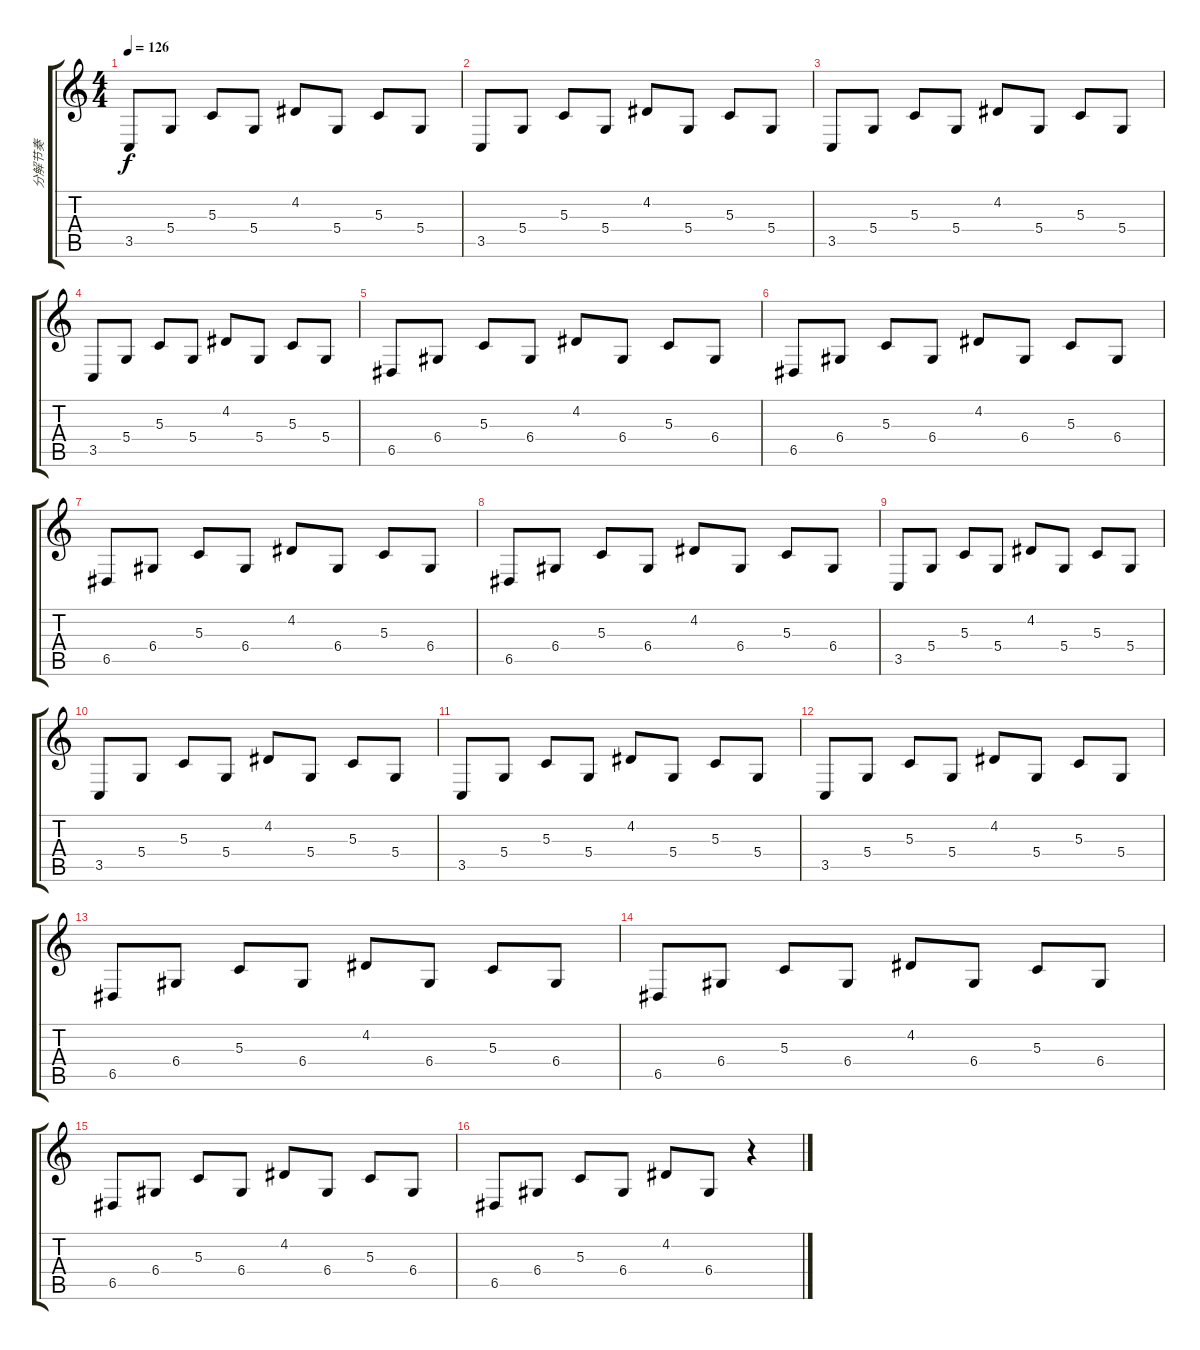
\track ("分解节奏" "分解节奏") {instrument tremolostrings}
\staff {score tabs}
\tuning (E4 B3 G3 D3 A2 E2) {hide}
\ts (4 4)
\tempo 126
\clef g2
\ks c
3.5.8{dy f} 5.4.8 5.3.8 5.4.8 4.2.8 5.4.8 5.3.8 5.4.8 |
3.5.8 5.4.8 5.3.8 5.4.8 4.2.8 5.4.8 5.3.8 5.4.8 |
3.5.8 5.4.8 5.3.8 5.4.8 4.2.8 5.4.8 5.3.8 5.4.8 |
3.5.8 5.4.8 5.3.8 5.4.8 4.2.8 5.4.8 5.3.8 5.4.8 |
6.5.8 6.4.8 5.3.8 6.4.8 4.2.8 6.4.8 5.3.8 6.4.8 |
6.5.8 6.4.8 5.3.8 6.4.8 4.2.8 6.4.8 5.3.8 6.4.8 |
6.5.8 6.4.8 5.3.8 6.4.8 4.2.8 6.4.8 5.3.8 6.4.8 |
6.5.8 6.4.8 5.3.8 6.4.8 4.2.8 6.4.8 5.3.8 6.4.8 |
3.5.8 5.4.8 5.3.8 5.4.8 4.2.8 5.4.8 5.3.8 5.4.8 |
3.5.8 5.4.8 5.3.8 5.4.8 4.2.8 5.4.8 5.3.8 5.4.8 |
3.5.8 5.4.8 5.3.8 5.4.8 4.2.8 5.4.8 5.3.8 5.4.8 |
3.5.8 5.4.8 5.3.8 5.4.8 4.2.8 5.4.8 5.3.8 5.4.8 |
6.5.8 6.4.8 5.3.8 6.4.8 4.2.8 6.4.8 5.3.8 6.4.8 |
6.5.8 6.4.8 5.3.8 6.4.8 4.2.8 6.4.8 5.3.8 6.4.8 |
6.5.8 6.4.8 5.3.8 6.4.8 4.2.8 6.4.8 5.3.8 6.4.8 |
6.5.8 6.4.8 5.3.8 6.4.8 4.2.8 6.4.8 r.4
